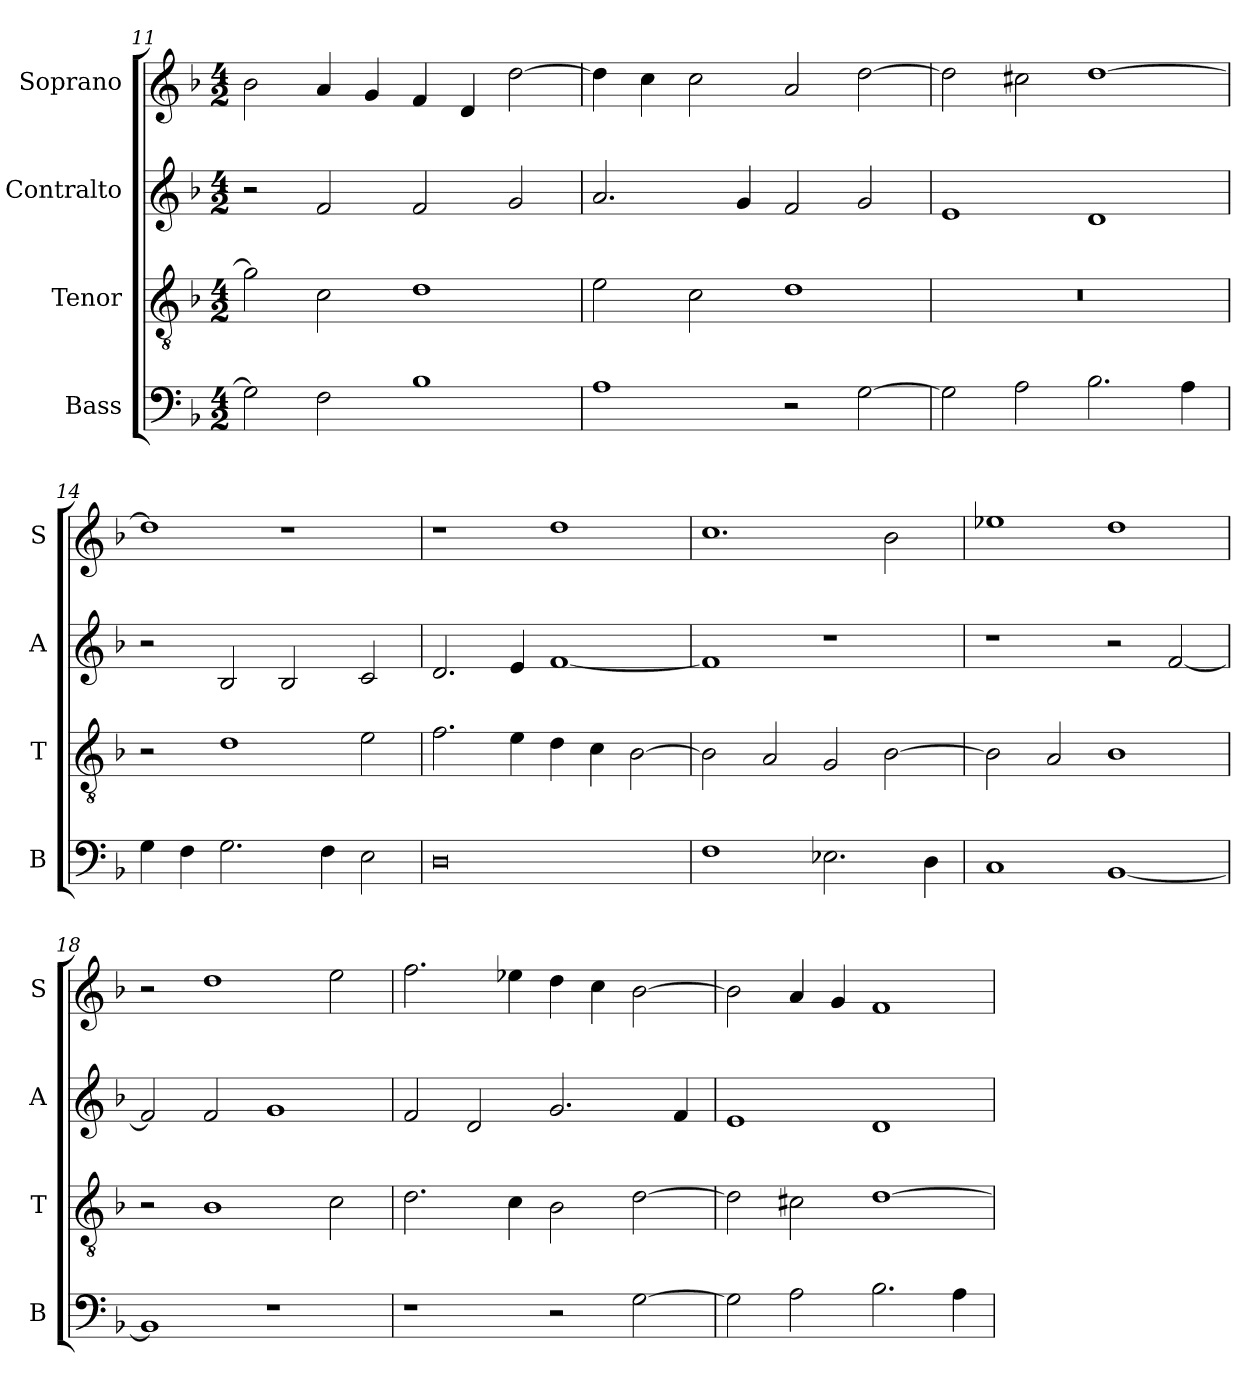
**kern	**kern	**kern	**kern
*part4	*part3	*part2	*part1
*staff4	*staff3	*staff2	*staff1
*I"Bass	*I"Tenor	*I"Contralto	*I"Soprano
*I'B	*I'T	*I'A	*I'S
*clefF4	*clefGv2	*clefG2	*clefG2
*k[b-]	*k[b-]	*k[b-]	*k[b-]
*G:dor	*G:dor	*G:dor	*G:dor
*M4/2	*M4/2	*M4/2	*M4/2
=11	=11	=11	=11
2G]	2g]	2r	2b-
2F	2c	2f	4a
.	.	.	4g
1B-	1d	2f	4f
.	.	.	4d
.	.	2g	[2dd
=12	=12	=12	=12
1A	2e	2.a	4dd]
.	.	.	4cc
.	2c	.	2cc
.	.	4g	.
2r	1d	2f	2a
[2G	.	2g	[2dd
=13	=13	=13	=13
2G]	0r	1e	2dd]
2A	.	.	2cc#X
2.B-	.	1d	[1dd
4A	.	.	.
=14	=14	=14	=14
4G	2r	2r	1dd]
4F	.	.	.
2.G	1d	2B-	.
.	.	2B-	1r
4F	.	.	.
2E	2e	2c	.
=15	=15	=15	=15
0D	2.f	2.d	1r
.	4e	4e	.
.	4d	[1f	1dd
.	4c	.	.
.	[2B-	.	.
=16	=16	=16	=16
1F	2B-]	1f]	1.cc
.	2A	.	.
2.E-X	2G	1r	.
.	[2B-	.	2b-
4D	.	.	.
=17	=17	=17	=17
1C	2B-]	1r	1ee-X
.	2A	.	.
[1BB-	1B-	2r	1dd
.	.	[2f	.
=18	=18	=18	=18
1BB-]	2r	2f]	2r
.	1B-	2f	1dd
1r	.	1g	.
.	2c	.	2ee
=19	=19	=19	=19
1r	2.d	2f	2.ff
.	.	2d	.
.	4c	.	4ee-X
2r	2B-	2.g	4dd
.	.	.	4cc
[2G	[2d	.	[2b-
.	.	4f	.
=20	=20	=20	=20
2G]	2d]	1e	2b-]
2A	2c#X	.	4a
.	.	.	4g
2.B-	[1d	1d	1f
4A	.	.	.
=	=	=	=
*-	*-	*-	*-
